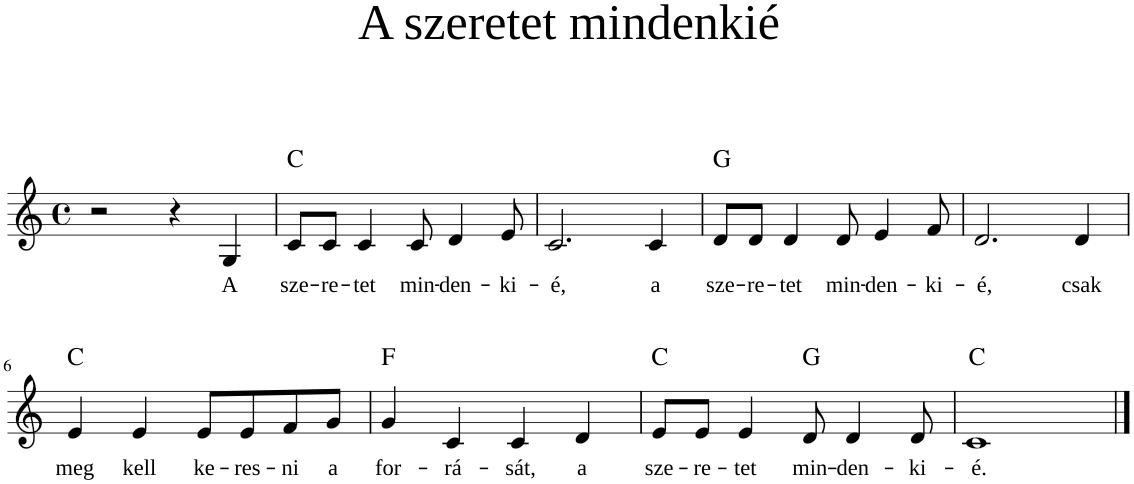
**kern	**text	**harte
*part1	*part1	*part1
*staff1	*staff1	*
*I"Piano	*	*
*I'Pno	*	*
*clefG2	*	*
*k[]	*	*
*M4/4	*	*
*met(c)	*	*
=1	=1	=1
2r	.	.
4r	.	.
!	!LO:LY:b	!
4G/	A	.
=2	=2	=2
!	!LO:LY:b	!LO:H:kt=N.C.
8c/L	sze-	N
!	!LO:LY:b	!
8c/J	-re-	.
!	!LO:LY:b	!
4c/	-tet	.
!	!LO:LY:b	!
8c/	min-	.
!	!LO:LY:b	!
4d/	-den-	.
!	!LO:LY:b	!
8e/	-ki-	.
=3	=3	=3
!	!LO:LY:b	!
2.c/	-é,	.
!	!LO:LY:b	!
4c/	a	.
=4	=4	=4
!	!LO:LY:b	!LO:H:kt=N.C.
8d/L	sze-	N
!	!LO:LY:b	!
8d/J	-re-	.
!	!LO:LY:b	!
4d/	-tet	.
!	!LO:LY:b	!
8d/	min-	.
!	!LO:LY:b	!
4e/	-den-	.
!	!LO:LY:b	!
8f/	-ki-	.
=5	=5	=5
!	!LO:LY:b	!
2.d/	-é,	.
!	!LO:LY:b	!
4d/	csak	.
!!LO:LB:g=z
=6	=6	=6
!	!LO:LY:b	!LO:H:kt=N.C.
4e/	meg	N
!	!LO:LY:b	!
4e/	kell	.
!	!LO:LY:b	!
8e/L	ke-	.
!	!LO:LY:b	!
8e/	-res-	.
!	!LO:LY:b	!
8f/	-ni	.
!	!LO:LY:b	!
8g/J	a	.
=7	=7	=7
!	!LO:LY:b	!LO:H:kt=N.C.
4g/	for-	N
!	!LO:LY:b	!
4c/	-rá-	.
!	!LO:LY:b	!
4c/	-sát,	.
!	!LO:LY:b	!
4d/	a	.
=8	=8	=8
!	!LO:LY:b	!LO:H:kt=N.C.
8e/L	sze-	N
!	!LO:LY:b	!
8e/J	-re-	.
!	!LO:LY:b	!
4e/	-tet	.
!	!LO:LY:b	!LO:H:kt=N.C.
8d/	min-	N
!	!LO:LY:b	!
4d/	-den-	.
!	!LO:LY:b	!
8d/	-ki-	.
=9	=9	=9
!	!LO:LY:b	!LO:H:kt=N.C.
1c	-é.	N
==	==	==
*-	*-	*-
